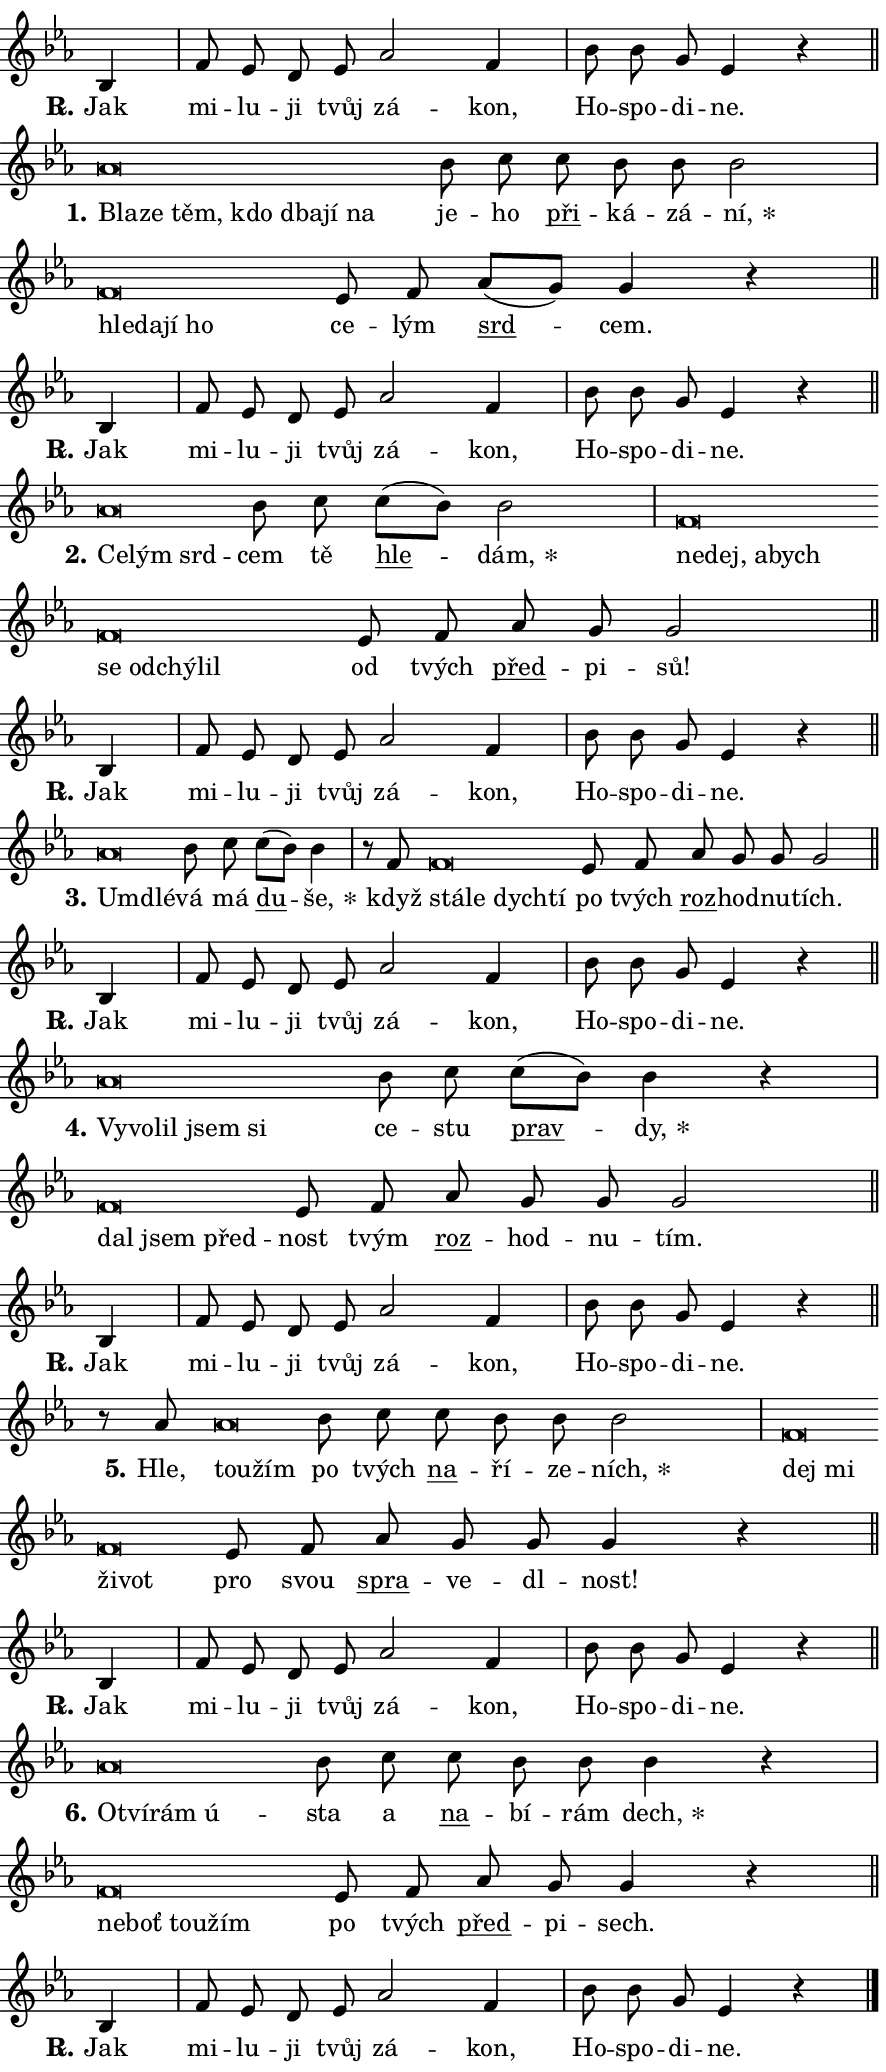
\version "2.24.0"
\header { tagline = "" }
\paper {
  indent = 0\cm
  top-margin = 0\cm
  right-margin = 0.13\cm % to fit lyric hyphens
  bottom-margin = 0\cm
  left-margin = 0\cm
  paper-width = 15\cm
  page-breaking = #ly:one-page-breaking
  system-system-spacing.basic-distance = #11
  score-system-spacing.basic-distance = #11
  ragged-last = ##f
}


%% Author: Thomas Morley
%% https://lists.gnu.org/archive/html/lilypond-user/2020-05/msg00002.html
#(define (line-position grob)
"Returns position of @var[grob} in current system:
   @code{'start}, if at first time-step
   @code{'end}, if at last time-step
   @code{'middle} otherwise
"
  (let* ((col (ly:item-get-column grob))
         (ln (ly:grob-object col 'left-neighbor))
         (rn (ly:grob-object col 'right-neighbor))
         (col-to-check-left (if (ly:grob? ln) ln col))
         (col-to-check-right (if (ly:grob? rn) rn col))
         (break-dir-left
           (and
             (ly:grob-property col-to-check-left 'non-musical #f)
             (ly:item-break-dir col-to-check-left)))
         (break-dir-right
           (and
             (ly:grob-property col-to-check-right 'non-musical #f)
             (ly:item-break-dir col-to-check-right))))
        (cond ((eqv? 1 break-dir-left) 'start)
              ((eqv? -1 break-dir-right) 'end)
              (else 'middle))))

#(define (tranparent-at-line-position vctor)
  (lambda (grob)
  "Relying on @code{line-position} select the relevant enry from @var{vctor}.
Used to determine transparency,"
    (case (line-position grob)
      ((end) (not (vector-ref vctor 0)))
      ((middle) (not (vector-ref vctor 1)))
      ((start) (not (vector-ref vctor 2))))))

noteHeadBreakVisibility =
#(define-music-function (break-visibility)(vector?)
"Makes @code{NoteHead}s transparent relying on @var{break-visibility}"
#{
  \override NoteHead.transparent =
    #(tranparent-at-line-position break-visibility)
#})

#(define delete-ledgers-for-transparent-note-heads
  (lambda (grob)
    "Reads whether a @code{NoteHead} is transparent.
If so this @code{NoteHead} is removed from @code{'note-heads} from
@var{grob}, which is supposed to be @code{LedgerLineSpanner}.
As a result ledgers are not printed for this @code{NoteHead}"
    (let* ((nhds-array (ly:grob-object grob 'note-heads))
           (nhds-list
             (if (ly:grob-array? nhds-array)
                 (ly:grob-array->list nhds-array)
                 '()))
           ;; Relies on the transparent-property being done before
           ;; Staff.LedgerLineSpanner.after-line-breaking is executed.
           ;; This is fragile ...
           (to-keep
             (remove
               (lambda (nhd)
                 (ly:grob-property nhd 'transparent #f))
               nhds-list)))
      ;; TODO find a better method to iterate over grob-arrays, similiar
      ;; to filter/remove etc for lists
      ;; For now rebuilt from scratch
      (set! (ly:grob-object grob 'note-heads)  '())
      (for-each
        (lambda (nhd)
          (ly:pointer-group-interface::add-grob grob 'note-heads nhd))
        to-keep))))

squashNotes = {
  \override NoteHead.X-extent = #'(-0.2 . 0.2)
  \override NoteHead.Y-extent = #'(-0.75 . 0)
  \override NoteHead.stencil =
    #(lambda (grob)
       (let ((pos (ly:grob-property grob 'staff-position)))
         (begin
           (if (< pos -7) (display "ERROR: Lower brevis then expected\n") (display ""))
           (if (<= pos -6) ly:text-interface::print ly:note-head::print))))
}
unSquashNotes = {
  \revert NoteHead.X-extent
  \revert NoteHead.Y-extent
  \revert NoteHead.stencil
}

hideNotes = \noteHeadBreakVisibility #begin-of-line-visible
unHideNotes = \noteHeadBreakVisibility #all-visible

% work-around for resetting accidentals
% https://lilypond.org/doc/v2.23/Documentation/notation/displaying-rhythms#unmetered-music
cadenzaMeasure = {
  \cadenzaOff
  \partial 1024 s1024
  \cadenzaOn
}

#(define-markup-command (accent layout props text) (markup?)
  "Underline accented syllable"
  (interpret-markup layout props
    #{\markup \override #'(offset . 4.3) \underline { #text }#}))

responsum = \markup \concat {
  "R" \hspace #-1.05 \path #0.1 #'((moveto 0 0.07) (lineto 0.9 0.8)) \hspace #0.05 "."
}

spaceSize = #0.6828661417322834 % exact space size for TeX Gyre Schola

\layout {
  \context {
    \Staff
    \remove "Time_signature_engraver"
    \override LedgerLineSpanner.after-line-breaking = #delete-ledgers-for-transparent-note-heads
  }
  \context {
    \Lyrics {
      \override LyricSpace.minimum-distance = \spaceSize
      \override LyricText.font-name = #"TeX Gyre Schola"
      \override LyricText.font-size = 1
      \override StanzaNumber.font-name = #"TeX Gyre Schola Bold"
      \override StanzaNumber.font-size = 1
    }
  }
  \context {
    \Score 
    \override NoteHead.text =
      #(lambda (grob) 
        (let ((pos (ly:grob-property grob 'staff-position)))
          #{\markup {
            \combine
              \halign #-0.55 \raise #(if (= pos -6) 0 0.5) \override #'(thickness . 2) \draw-line #'(3.2 . 0)
              \musicglyph "noteheads.sM1"
          }#}))
  }
}

% magnetic-lyrics.ily
%
%   written by
%     Jean Abou Samra <jean@abou-samra.fr>
%     Werner Lemberg <wl@gnu.org>
%
%   adapted by
%     Jiri Hon <jiri.hon@gmail.com>
%
% Version 2022-Apr-15

% https://www.mail-archive.com/lilypond-user@gnu.org/msg149350.html

#(define (Left_hyphen_pointer_engraver context)
   "Collect syllable-hyphen-syllable occurrences in lyrics and store
them in properties.  This engraver only looks to the left.  For
example, if the lyrics input is @code{foo -- bar}, it does the
following.

@itemize @bullet
@item
Set the @code{text} property of the @code{LyricHyphen} grob between
@q{foo} and @q{bar} to @code{foo}.

@item
Set the @code{left-hyphen} property of the @code{LyricText} grob with
text @q{foo} to the @code{LyricHyphen} grob between @q{foo} and
@q{bar}.
@end itemize

Use this auxiliary engraver in combination with the
@code{lyric-@/text::@/apply-@/magnetic-@/offset!} hook."
   (let ((hyphen #f)
         (text #f))
     (make-engraver
      (acknowledgers
       ((lyric-syllable-interface engraver grob source-engraver)
        (set! text grob)))
      (end-acknowledgers
       ((lyric-hyphen-interface engraver grob source-engraver)
        ;(when (not (grob::has-interface grob 'lyric-space-interface))
          (set! hyphen grob)));)
      ((stop-translation-timestep engraver)
       (when (and text hyphen)
         (ly:grob-set-object! text 'left-hyphen hyphen))
       (set! text #f)
       (set! hyphen #f)))))

#(define (lyric-text::apply-magnetic-offset! grob)
   "If the space between two syllables is less than the value in
property @code{LyricText@/.details@/.squash-threshold}, move the right
syllable to the left so that it gets concatenated with the left
syllable.

Use this function as a hook for
@code{LyricText@/.after-@/line-@/breaking} if the
@code{Left_@/hyphen_@/pointer_@/engraver} is active."
   (let ((hyphen (ly:grob-object grob 'left-hyphen #f)))
     (when hyphen
       (let ((left-text (ly:spanner-bound hyphen LEFT)))
         (when (grob::has-interface left-text 'lyric-syllable-interface)
           (let* ((common (ly:grob-common-refpoint grob left-text X))
                  (this-x-ext (ly:grob-extent grob common X))
                  (left-x-ext
                   (begin
                     ;; Trigger magnetism for left-text.
                     (ly:grob-property left-text 'after-line-breaking)
                     (ly:grob-extent left-text common X)))
                  ;; `delta` is the gap width between two syllables.
                  (delta (- (interval-start this-x-ext)
                            (interval-end left-x-ext)))
                  (details (ly:grob-property grob 'details))
                  (threshold (assoc-get 'squash-threshold details 0.2)))
             (when (< delta threshold)
               (let* (;; We have to manipulate the input text so that
                      ;; ligatures crossing syllable boundaries are not
                      ;; disabled.  For languages based on the Latin
                      ;; script this is essentially a beautification.
                      ;; However, for non-Western scripts it can be a
                      ;; necessity.
                      (lt (ly:grob-property left-text 'text))
                      (rt (ly:grob-property grob 'text))
                      (is-space (grob::has-interface hyphen 'lyric-space-interface))
                      (space (if is-space " " ""))
                      (extra-delta (if is-space spaceSize 0))
                      ;; Append new syllable.
                      (ltrt-space (if (and (string? lt) (string? rt))
                                (string-append lt space rt)
                                (make-concat-markup (list lt space rt))))
                      ;; Right-align `ltrt` to the right side.
                      (ltrt-space-markup (grob-interpret-markup
                               grob
                               (make-translate-markup
                                (cons (interval-length this-x-ext) 0)
                                (make-right-align-markup ltrt-space)))))
                 (begin
                   ;; Don't print `left-text`.
                   (ly:grob-set-property! left-text 'stencil #f)
                   ;; Set text and stencil (which holds all collected
                   ;; syllables so far) and shift it to the left.
                   (ly:grob-set-property! grob 'text ltrt-space)
                   (ly:grob-set-property! grob 'stencil ltrt-space-markup)
                   (ly:grob-translate-axis! grob (- (- delta extra-delta)) X))))))))))


#(define (lyric-hyphen::displace-bounds-first grob)
   ;; Make very sure this callback isn't triggered too early.
   (let ((left (ly:spanner-bound grob LEFT))
         (right (ly:spanner-bound grob RIGHT)))
     (ly:grob-property left 'after-line-breaking)
     (ly:grob-property right 'after-line-breaking)
     (ly:lyric-hyphen::print grob)))

squashThreshold = #0.4

\layout {
  \context {
    \Lyrics
    \consists #Left_hyphen_pointer_engraver
    \override LyricText.after-line-breaking =
      #lyric-text::apply-magnetic-offset!
    \override LyricHyphen.stencil = #lyric-hyphen::displace-bounds-first
    \override LyricText.details.squash-threshold = \squashThreshold
    \override LyricHyphen.minimum-distance = 0
    \override LyricHyphen.minimum-length = \squashThreshold
  }
}

squashText = \override LyricText.details.squash-threshold = 9999
unSquashText = \override LyricText.details.squash-threshold = \squashThreshold

leftText = \override LyricText.self-alignment-X = #LEFT
unLeftText = \revert LyricText.self-alignment-X

starOffset = #(lambda (grob) 
                (let ((x_offset (ly:self-alignment-interface::aligned-on-x-parent grob)))
                  (if (= x_offset 0) 0 (+ x_offset 1.2))))

star = #(define-music-function (syllable)(string?)
"Append star separator at the end of a syllable"
#{
  \once \override LyricText.X-offset = #starOffset
  \lyricmode { \markup {
    #syllable
    \override #'((font-name . "TeX Gyre Schola Bold")) \hspace #0.2 \lower #0.65 \larger "*"
  } }
#})

starAccent = #(define-music-function (syllable)(string?)
"Append star separator at the end of a syllable and make accent"
#{
  \once \override LyricText.X-offset = #starOffset
  \lyricmode { \markup {
    \accent #syllable
    \override #'((font-name . "TeX Gyre Schola Bold")) \hspace #0.2 \lower #0.65 \larger "*"
  } }
#})

breath = #(define-music-function (syllable)(string?)
"Append breathing indicator at the end of a syllable"
#{
  \lyricmode { \markup { #syllable "+" } }
#})

optionalBreath = #(define-music-function (syllable)(string?)
"Append optional breathing indicator at the end of a syllable"
#{
  \lyricmode { \markup { #syllable "(+)" } }
#})


\score {
    <<
        \new Voice = "melody" { \cadenzaOn \key es \major \relative { bes4 \cadenzaMeasure \bar "|" f'8 es d es \bar "" as2 f4 \cadenzaMeasure \bar "|" bes8 bes g es4 r \cadenzaMeasure \bar "||" \break } }
        \new Lyrics \lyricsto "melody" { \lyricmode { \set stanza = \responsum
Jak mi -- lu -- ji tvůj zá -- kon, Ho -- spo -- di -- ne. } }
    >>
    \layout {}
}

\score {
    <<
        \new Voice = "melody" { \cadenzaOn \key es \major \relative { \squashNotes as'\breve*1/16 \hideNotes \breve*1/16 \bar "" \breve*1/16 \bar "" \breve*1/16 \bar "" \breve*1/16 \bar "" \breve*1/16 \breve*1/16 \bar "" \unHideNotes \unSquashNotes bes8 c \bar "" c bes bes bes2 \cadenzaMeasure \bar "|" \squashNotes f\breve*1/16 \hideNotes \breve*1/16 \bar "" \breve*1/16 \breve*1/16 \bar "" \unHideNotes \unSquashNotes es8 f \bar "" as[( g)] g4 r \cadenzaMeasure \bar "||" \break } }
        \new Lyrics \lyricsto "melody" { \lyricmode { \set stanza = "1."
\leftText Bla -- \squashText ze těm, kdo dba -- jí na \unLeftText \unSquashText je -- ho \markup \accent při -- ká -- zá -- \star ní, \leftText hle -- \squashText da -- jí ho \unLeftText \unSquashText ce -- lým \markup \accent srd -- cem. } }
    >>
    \layout {}
}

\score {
    <<
        \new Voice = "melody" { \cadenzaOn \key es \major \relative { bes4 \cadenzaMeasure \bar "|" f'8 es d es \bar "" as2 f4 \cadenzaMeasure \bar "|" bes8 bes g es4 r \cadenzaMeasure \bar "||" \break } }
        \new Lyrics \lyricsto "melody" { \lyricmode { \set stanza = \responsum
Jak mi -- lu -- ji tvůj zá -- kon, Ho -- spo -- di -- ne. } }
    >>
    \layout {}
}

\score {
    <<
        \new Voice = "melody" { \cadenzaOn \key es \major \relative { \squashNotes as'\breve*1/16 \hideNotes \breve*1/16 \breve*1/16 \bar "" \unHideNotes \unSquashNotes bes8 c \bar "" c[( bes)] bes2 \cadenzaMeasure \bar "|" \squashNotes f\breve*1/16 \hideNotes \breve*1/16 \bar "" \breve*1/16 \bar "" \breve*1/16 \bar "" \breve*1/16 \bar "" \breve*1/16 \bar "" \breve*1/16 \breve*1/16 \bar "" \unHideNotes \unSquashNotes es8 f \bar "" as g g2 \cadenzaMeasure \bar "||" \break } }
        \new Lyrics \lyricsto "melody" { \lyricmode { \set stanza = "2."
\leftText Ce -- \squashText lým srd -- \unLeftText \unSquashText cem tě \markup \accent hle -- \star dám, \leftText ne -- \squashText dej, a -- bych se od -- chý -- lil \unLeftText \unSquashText od tvých \markup \accent před -- pi -- sů! } }
    >>
    \layout {}
}

\score {
    <<
        \new Voice = "melody" { \cadenzaOn \key es \major \relative { bes4 \cadenzaMeasure \bar "|" f'8 es d es \bar "" as2 f4 \cadenzaMeasure \bar "|" bes8 bes g es4 r \cadenzaMeasure \bar "||" \break } }
        \new Lyrics \lyricsto "melody" { \lyricmode { \set stanza = \responsum
Jak mi -- lu -- ji tvůj zá -- kon, Ho -- spo -- di -- ne. } }
    >>
    \layout {}
}

\score {
    <<
        \new Voice = "melody" { \cadenzaOn \key es \major \relative { \squashNotes as'\breve*1/16 \hideNotes \breve*1/16 \bar "" \unHideNotes \unSquashNotes bes8 c \bar "" c[( bes)] bes4 \cadenzaMeasure \bar "|" r8 f8 \squashNotes f\breve*1/16 \hideNotes \breve*1/16 \bar "" \breve*1/16 \breve*1/16 \bar "" \unHideNotes \unSquashNotes es8 f \bar "" as g g g2 \cadenzaMeasure \bar "||" \break } }
        \new Lyrics \lyricsto "melody" { \lyricmode { \set stanza = "3."
\leftText Um -- \squashText dlé -- \unLeftText \unSquashText vá má \markup \accent du -- \star še, když \leftText stá -- \squashText le dych -- tí \unLeftText \unSquashText po tvých \markup \accent roz -- hod -- nu -- tích. } }
    >>
    \layout {}
}

\score {
    <<
        \new Voice = "melody" { \cadenzaOn \key es \major \relative { bes4 \cadenzaMeasure \bar "|" f'8 es d es \bar "" as2 f4 \cadenzaMeasure \bar "|" bes8 bes g es4 r \cadenzaMeasure \bar "||" \break } }
        \new Lyrics \lyricsto "melody" { \lyricmode { \set stanza = \responsum
Jak mi -- lu -- ji tvůj zá -- kon, Ho -- spo -- di -- ne. } }
    >>
    \layout {}
}

\score {
    <<
        \new Voice = "melody" { \cadenzaOn \key es \major \relative { \squashNotes as'\breve*1/16 \hideNotes \breve*1/16 \bar "" \breve*1/16 \bar "" \breve*1/16 \breve*1/16 \bar "" \unHideNotes \unSquashNotes bes8 c \bar "" c[( bes)] bes4 r \cadenzaMeasure \bar "|" \squashNotes f\breve*1/16 \hideNotes \breve*1/16 \breve*1/16 \bar "" \unHideNotes \unSquashNotes es8 f \bar "" as g g g2 \cadenzaMeasure \bar "||" \break } }
        \new Lyrics \lyricsto "melody" { \lyricmode { \set stanza = "4."
\leftText Vy -- \squashText vo -- lil jsem si \unLeftText \unSquashText ce -- stu \markup \accent prav -- \star dy, \leftText dal \squashText jsem před -- \unLeftText \unSquashText nost tvým \markup \accent roz -- hod -- nu -- tím. } }
    >>
    \layout {}
}

\score {
    <<
        \new Voice = "melody" { \cadenzaOn \key es \major \relative { bes4 \cadenzaMeasure \bar "|" f'8 es d es \bar "" as2 f4 \cadenzaMeasure \bar "|" bes8 bes g es4 r \cadenzaMeasure \bar "||" \break } }
        \new Lyrics \lyricsto "melody" { \lyricmode { \set stanza = \responsum
Jak mi -- lu -- ji tvůj zá -- kon, Ho -- spo -- di -- ne. } }
    >>
    \layout {}
}

\score {
    <<
        \new Voice = "melody" { \cadenzaOn \key es \major \relative { r8 as'8 \squashNotes as\breve*1/16 \hideNotes \breve*1/16 \bar "" \unHideNotes \unSquashNotes bes8 c \bar "" c bes bes bes2 \cadenzaMeasure \bar "|" \squashNotes f\breve*1/16 \hideNotes \breve*1/16 \bar "" \breve*1/16 \breve*1/16 \bar "" \unHideNotes \unSquashNotes es8 f \bar "" as g g g4 r \cadenzaMeasure \bar "||" \break } }
        \new Lyrics \lyricsto "melody" { \lyricmode { \set stanza = "5."
Hle, \leftText tou -- \squashText žím \unLeftText \unSquashText po tvých \markup \accent na -- ří -- ze -- \star ních, \leftText dej \squashText mi ži -- vot \unLeftText \unSquashText pro svou \markup \accent spra -- ve -- dl -- nost! } }
    >>
    \layout {}
}

\score {
    <<
        \new Voice = "melody" { \cadenzaOn \key es \major \relative { bes4 \cadenzaMeasure \bar "|" f'8 es d es \bar "" as2 f4 \cadenzaMeasure \bar "|" bes8 bes g es4 r \cadenzaMeasure \bar "||" \break } }
        \new Lyrics \lyricsto "melody" { \lyricmode { \set stanza = \responsum
Jak mi -- lu -- ji tvůj zá -- kon, Ho -- spo -- di -- ne. } }
    >>
    \layout {}
}

\score {
    <<
        \new Voice = "melody" { \cadenzaOn \key es \major \relative { \squashNotes as'\breve*1/16 \hideNotes \breve*1/16 \bar "" \breve*1/16 \breve*1/16 \bar "" \unHideNotes \unSquashNotes bes8 c \bar "" c bes bes bes4 r \cadenzaMeasure \bar "|" \squashNotes f\breve*1/16 \hideNotes \breve*1/16 \bar "" \breve*1/16 \breve*1/16 \bar "" \unHideNotes \unSquashNotes es8 f \bar "" as g g4 r \cadenzaMeasure \bar "||" \break } }
        \new Lyrics \lyricsto "melody" { \lyricmode { \set stanza = "6."
\leftText O -- \squashText tví -- rám ú -- \unLeftText \unSquashText sta a \markup \accent na -- bí -- rám \star dech, \leftText ne -- \squashText boť tou -- žím \unLeftText \unSquashText po tvých \markup \accent před -- pi -- sech. } }
    >>
    \layout {}
}

\score {
    <<
        \new Voice = "melody" { \cadenzaOn \key es \major \relative { bes4 \cadenzaMeasure \bar "|" f'8 es d es \bar "" as2 f4 \cadenzaMeasure \bar "|" bes8 bes g es4 r \cadenzaMeasure \bar "||" \break } \bar "|." }
        \new Lyrics \lyricsto "melody" { \lyricmode { \set stanza = \responsum
Jak mi -- lu -- ji tvůj zá -- kon, Ho -- spo -- di -- ne. } }
    >>
    \layout {}
}
